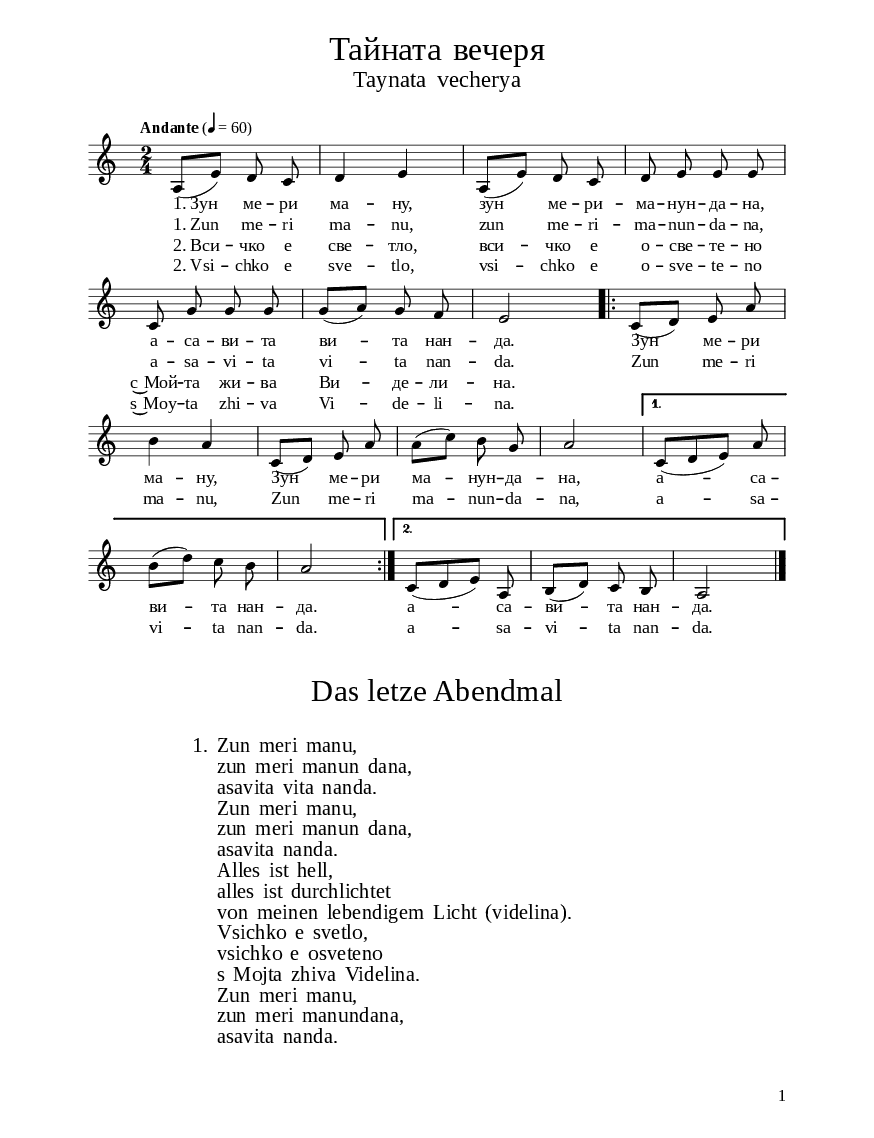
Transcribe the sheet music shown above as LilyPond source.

\version "2.20.0"

\paper {
  #(set-paper-size "a5")
}

\bookpart {
\paper {
  print-all-headers = ##t
  print-page-number = ##t
  print-first-page-number = ##t

  % put page numbers on the bottom
  oddHeaderMarkup = \markup ""
  evenHeaderMarkup = \markup ""
  oddFooterMarkup = \markup
    \fill-line {
      ""
      \on-the-fly #print-page-number-check-first \fromproperty #'page:page-number-string
    }
  evenFooterMarkup = \markup
    \fill-line {
      \on-the-fly #print-page-number-check-first \fromproperty #'page:page-number-string
      ""
    }

  left-margin = 1.5\cm
  right-margin = 1.5\cm
  top-margin = 1.6\cm
  bottom-margin = 1.2\cm
  ragged-bottom = ##t % do not spread the staves to fill the whole vertical space

  % change lyrics and titles font (affects notes also)
  fonts =
    #(make-pango-font-tree
     "Times New Roman"
     "DejaVu Sans"
     "DejaVu Sans Mono"
     (/ (* staff-height pt) 3.6))

  % change distance between staves
  system-system-spacing =
    #'((basic-distance . 12)
       (minimum-distance . 6)
       (padding . 1)
       (stretchability . 12))
}

\header {
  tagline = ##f
}

\score{
  \layout { 
    indent = 0.0\cm % remove first line indentation
    %ragged-last = ##t % do not spread last line to fill the whole space
    \context {
      \Score
      \omit BarNumber %remove bar numbers
    } % context

    \context { % change staff size
      \Staff
      fontSize = #+0 % affects notes size only
      \override StaffSymbol #'staff-space = #(magstep -3)
      \override StaffSymbol #'thickness = #0.5
      \override BarLine #'hair-thickness = #1
      %\override StaffSymbol #'ledger-line-thickness = #'(0 . 0)
    }

    \context { % adjust space between staff and lyrics and between the two lyric lines
      \Lyrics
      \override VerticalAxisGroup.nonstaff-relatedstaff-spacing = #'((basic-distance . 4.5))
      \override VerticalAxisGroup.nonstaff-nonstaff-spacing = #'((minimum-distance . 2))
    }
  } % layout

 \new Voice \absolute  {
    \clef treble
    \key a \minor
    \time 2/4 
      \tempo \markup { % make tempo note smaller
      \concat { "Andante " \normal-text { "(" }
        \teeny \general-align #Y #DOWN \note #"4" #0.8
        \normal-text { " = 60)" }
      }
    } 
    %\tempo "Andante" 4 = 60
    \autoBeamOff
    a8 ([ e'8 ]) d'8 c'8 | d'4 e'4 | a8 ([ e'8 ])  d'8 c'8 | d'8 e'8 e'8 e'8 \break |
    c'8 g'8 g'8 g'8 | g'8 ([a'8]) g'8 f'8 | e'2 \repeat volta 2 { c'8 ([ d'8 ]) e'8 a'8 |\break
    b'4 a'4 | c'8 ([ d'8 ]) e'8 a'8 | a'8 ([ c''8 ]) b'8 g'8 | a'2 | } \alternative { {  c'8 ([ d' e' ]) a'  | \break
    b'8 ([ d''8 ]) c''8 b'8 | a'2 | } {  c'8 ([ d'8 e'8 ]) a8 | b8 ([ d'8 ]) c'8 b8 | a2 | \bar "|." \break } }
  }
  
  \addlyrics {
    "1. Зун" ме -- ри ма -- ну, зун ме -- ри -- ма -- нун -- да -- на,
    а -- са -- ви -- та ви -- та нан -- да. Зун ме -- ри 
    ма -- ну, Зун ме -- ри ма -- нун -- да -- на, а -- са -- 
    ви -- та  нан -- да.  а -- са -- ви -- та  нан -- да.    
  }

  \addlyrics {
    "1. Zun" me -- ri ma -- nu, zun me -- ri -- ma -- nun -- da -- na,
    a -- sa -- vi -- ta vi -- ta nan -- da. Zun me -- ri 
    ma -- nu, Zun me -- ri ma -- nun -- da -- na, a -- sa -- 
    vi -- ta  nan -- da.  a -- sa -- vi -- ta  nan -- da.    
  }

  \addlyrics {
    "2. Вси" -- чко е све -- тло, вси -- чко е о -- све -- те -- но
    с~Мой -- та жи -- ва Ви -- де -- ли -- на. 
  }

  \addlyrics {
    "2. Vsi" -- chko e sve -- tlo, vsi -- chko e o -- sve -- te -- no
    s~Moy -- ta zhi -- va Vi -- de -- li -- na. 
  }
  
  \header {
    title = \markup \column \normal-text \fontsize #2.5 {
              \center-align
              \line { Тайната вечеря}
              \vspace #-0.6
              \center-align
              \line \fontsize #-3 { Taynata vecherya}
              \vspace #-0.8
              \center-align
              \line \fontsize #-3 { " " }
            }
  }
  
  \midi{}

} % score



\markup \fontsize #+2.5 {
    \hspace #1
    \override #'(baseline-skip . 2.4) % affects space between column lines
    \column {
      
    }

    \hspace #5
    \override #'(baseline-skip . 2.4)
    \column {
     
    } %column
} % markup



% include foreign translation(s) of the song
\version "2.18.2"

\markup \fill-line { \fontsize #6 "Das letze Abendmal" }
\markup \null
\markup \null
\markup \fontsize #+2.5 {
    \hspace #10
    \override #'(baseline-skip . 2)
    \column {
     \line { " " }
      \line { 1.  Zun meri manu, }
      \line {   "   " zun meri manun dana, }
      \line {   "   " asavita vita nanda. }
      \line {   "   " Zun meri manu, }
      \line {   "   " zun meri manun dana, }

\line {   "   " asavita nanda. }

\line {   "   " Alles ist hell, }

\line {   "   " alles ist durchlichtet }

\line {   "   " von meinen lebendigem Licht (videlina). }

\line {   "   " Vsichko e svetlo, }

\line {   "   " vsichko e osveteno }

\line {   "   " s Mojta zhiva Videlina. }

\line {   "   " Zun meri manu, }

\line {   "   " zun meri manundana, }

\line {   "   " asavita nanda. }
    }
}


} % bookpart
